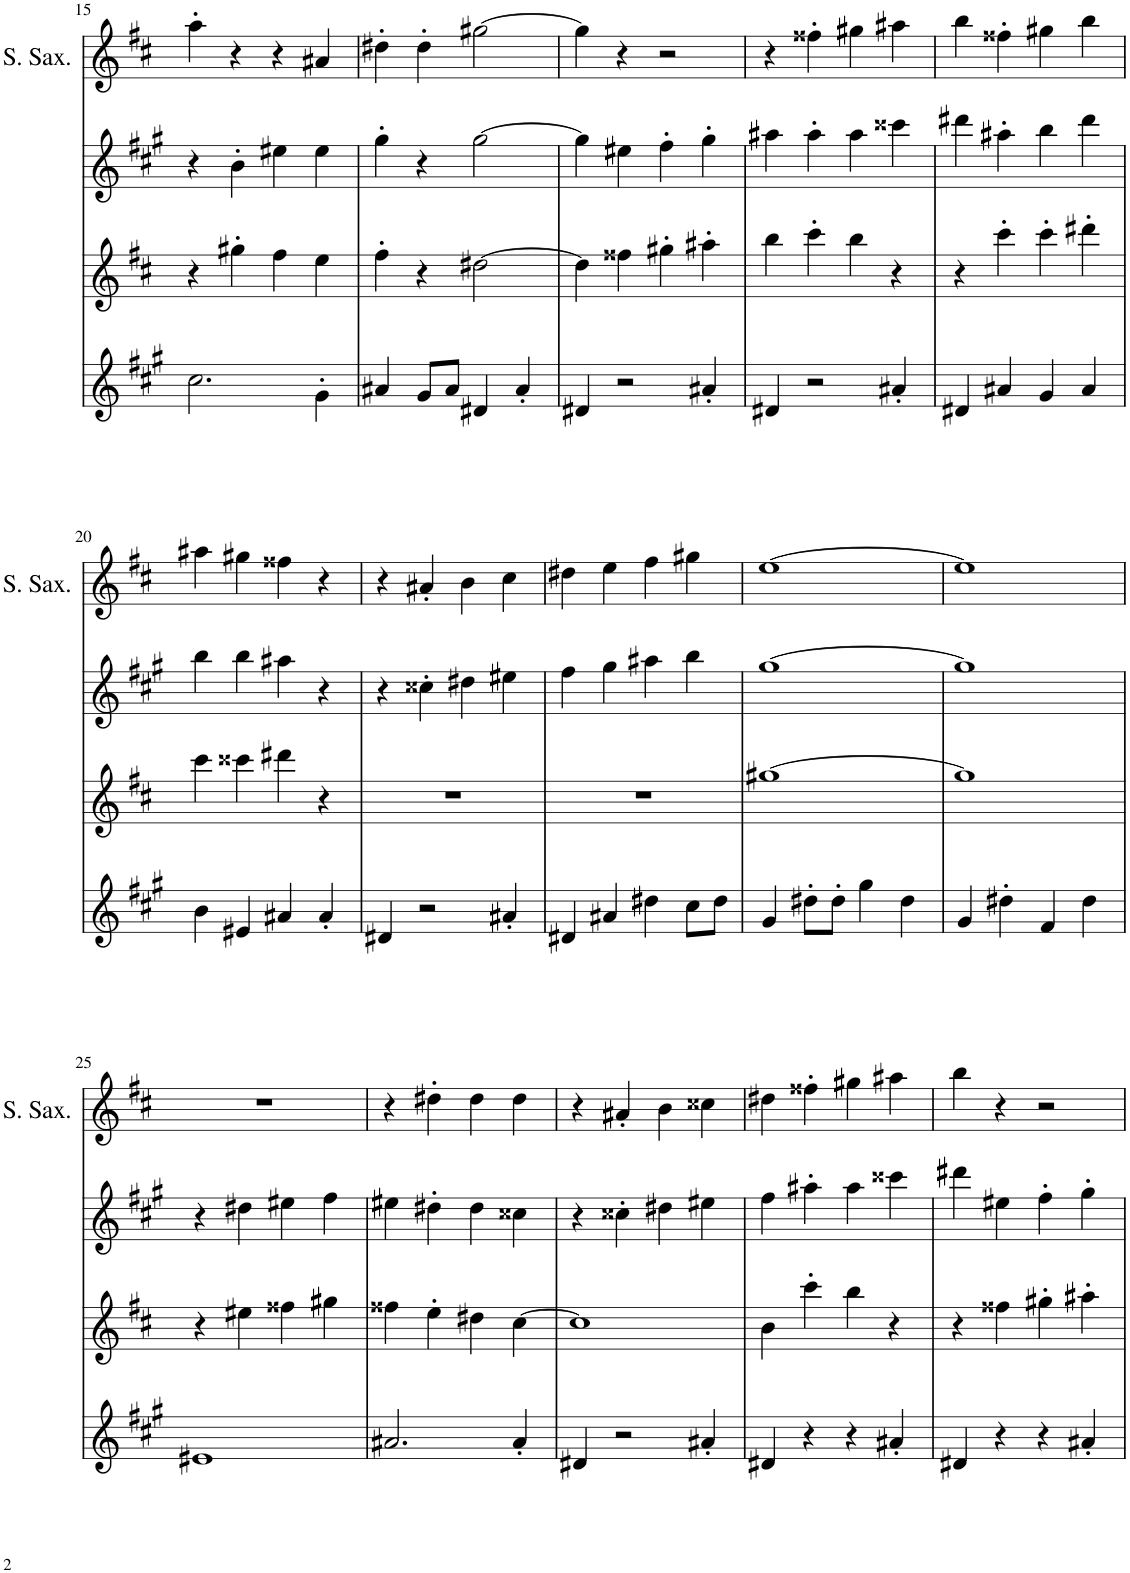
**kern	**kern	**kern	**kern
*part4	*part3	*part2	*part1
*staff4	*staff3	*staff2	*staff1
*I"Baritone Saxophone	*I"Tenor Saxophone	*I"Alto Saxophone	*I"Soprano Saxophone
*	*	*	*I'S. Sax.
!!LO:PB:g=z
*clefG2	*clefG2	*clefG2	*clefG2
*Trd4c7	*Trd4c7	*Trd4c7	*Trd4c7
*k[f#c#g#]	*k[f#c#]	*k[f#c#g#]	*k[f#c#]
*M4/4	*M4/4	*M4/4	*M4/4
=15	=15	=15	=15
2.cc#\	4r	4r	4aa'\
.	4gg#X'\	4b'\	4r
.	4ff#\	4ee#X\	4r
4g#'\	4ee\	4ee#\	4a#X/
=16	=16	=16	=16
4a#X/	4ff#'\	4gg#'\	4dd#X'\
8g#/L	4r	4r	4dd#'\
8a#/J	.	.	.
4d#X/	[2dd#X\	[2gg#\	[2gg#X\
4a#'/	.	.	.
=17	=17	=17	=17
4d#X/	4dd#\]	4gg#\]	4gg#\]
2r	4ff##X\	4ee#X\	4r
.	4gg#X'\	4ff#'\	2r
4a#X'/	4aa#X'\	4gg#'\	.
=18	=18	=18	=18
4d#X/	4bb\	4aa#X\	4r
2r	4ccc#'\	4aa#'\	4ff##X'\
.	4bb\	4aa#\	4gg#X\
4a#X'/	4r	4ccc##X\	4aa#X\
=19	=19	=19	=19
4d#X/	4r	4ddd#X\	4bb\
4a#X/	4ccc#'\	4aa#X'\	4ff##X'\
4g#/	4ccc#'\	4bb\	4gg#X\
4a#/	4ddd#X'\	4ddd#\	4bb\
!!LO:LB:g=z
=20	=20	=20	=20
4b\	4ccc#\	4bb\	4aa#X\
4e#X/	4ccc##X\	4bb\	4gg#X\
4a#X/	4ddd#X\	4aa#X\	4ff##X\
4a#'/	4r	4r	4r
=21	=21	=21	=21
4d#X/	1r	4r	4r
2r	.	4cc##X'\	4a#X'/
.	.	4dd#X\	4b\
4a#X'/	.	4ee#X\	4cc#\
=22	=22	=22	=22
4d#X/	1r	4ff#\	4dd#X\
4a#X/	.	4gg#\	4ee\
4dd#X\	.	4aa#X\	4ff#\
8cc#\L	.	4bb\	4gg#X\
8dd#\J	.	.	.
=23	=23	=23	=23
4g#/	[1gg#X	[1gg#	[1ee
8dd#X'\L	.	.	.
8dd#'\J	.	.	.
4gg#\	.	.	.
4dd#\	.	.	.
=24	=24	=24	=24
4g#/	1gg#]	1gg#]	1ee]
4dd#X'\	.	.	.
4f#/	.	.	.
4dd#\	.	.	.
!!LO:LB:g=z
=25	=25	=25	=25
1e#X	4r	4r	1r
.	4ee#X\	4dd#X\	.
.	4ff##X\	4ee#X\	.
.	4gg#X\	4ff#\	.
=26	=26	=26	=26
2.a#X/	4ff##X\	4ee#X\	4r
.	4ee'\	4dd#X'\	4dd#X'\
.	4dd#X\	4dd#\	4dd#\
4a#'/	[4cc#\	4cc##X\	4dd#\
=27	=27	=27	=27
4d#X/	1cc#]	4r	4r
2r	.	4cc##X'\	4a#X'/
.	.	4dd#X\	4b\
4a#X'/	.	4ee#X\	4cc##X\
=28	=28	=28	=28
4d#X/	4b\	4ff#\	4dd#X\
4r	4ccc#'\	4aa#X'\	4ff##X'\
4r	4bb\	4aa#\	4gg#X\
4a#X'/	4r	4ccc##X\	4aa#X\
=29	=29	=29	=29
4d#X/	4r	4ddd#X\	4bb\
4r	4ff##X\	4ee#X\	4r
4r	4gg#X'\	4ff#'\	2r
4a#X'/	4aa#X'\	4gg#'\	.
=	=	=	=
*-	*-	*-	*-
